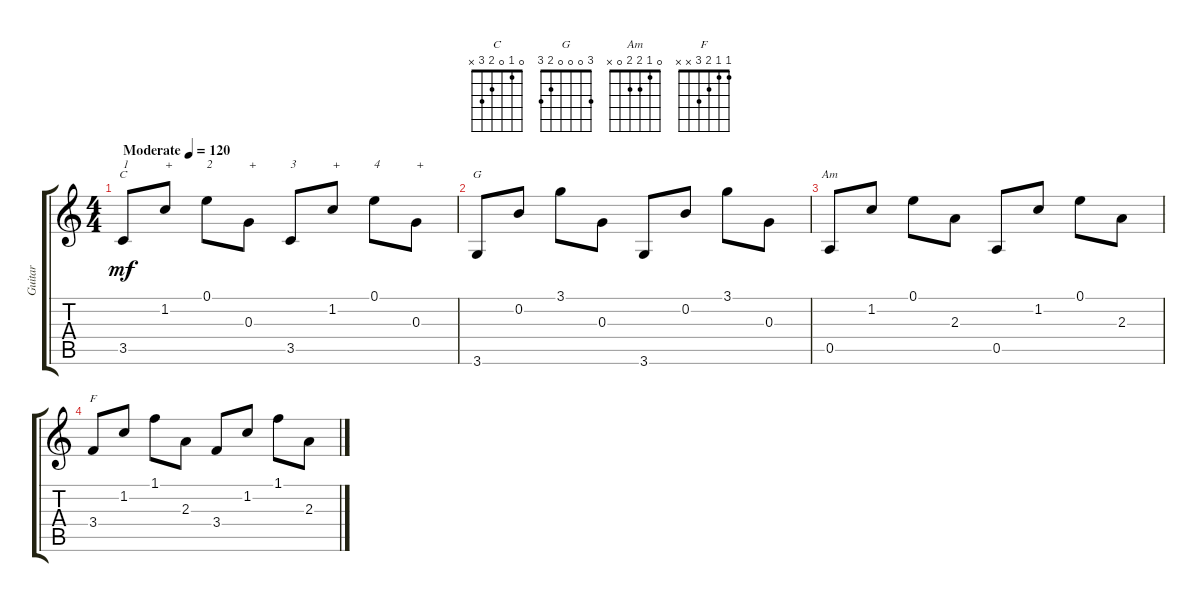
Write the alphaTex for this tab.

\track ("Guitar" "Guitar") {instrument acousticguitarnylon}
\staff {score tabs}
\tuning (E4 B3 G3 D3 A2 E2) {hide}
\chord ("C" 0 1 0 2 3 x)
\chord ("G" 3 0 0 0 2 3)
\chord ("Am" 0 1 2 2 0 x)
\chord ("F" 1 1 2 3 x x)
\ts (4 4)
\tempo (120 "Moderate")
\clef g2
\ks c
3.5.8{ch "C" txt "1" dy mf instrument acousticguitarnylon} 1.2.8{txt "+"} 0.1.8{txt "2"} 0.3.8{txt "+"} 3.5.8{txt "3"} 1.2.8{txt "+"} 0.1.8{txt "4"} 0.3.8{txt "+"} |
3.6.8{ch "G"} 0.2.8 3.1.8 0.3.8 3.6.8 0.2.8 3.1.8 0.3.8 |
0.5.8{ch "Am"} 1.2.8 0.1.8 2.3.8 0.5.8 1.2.8 0.1.8 2.3.8 |
3.4.8{ch "F"} 1.2.8 1.1.8 2.3.8 3.4.8 1.2.8 1.1.8 2.3.8
